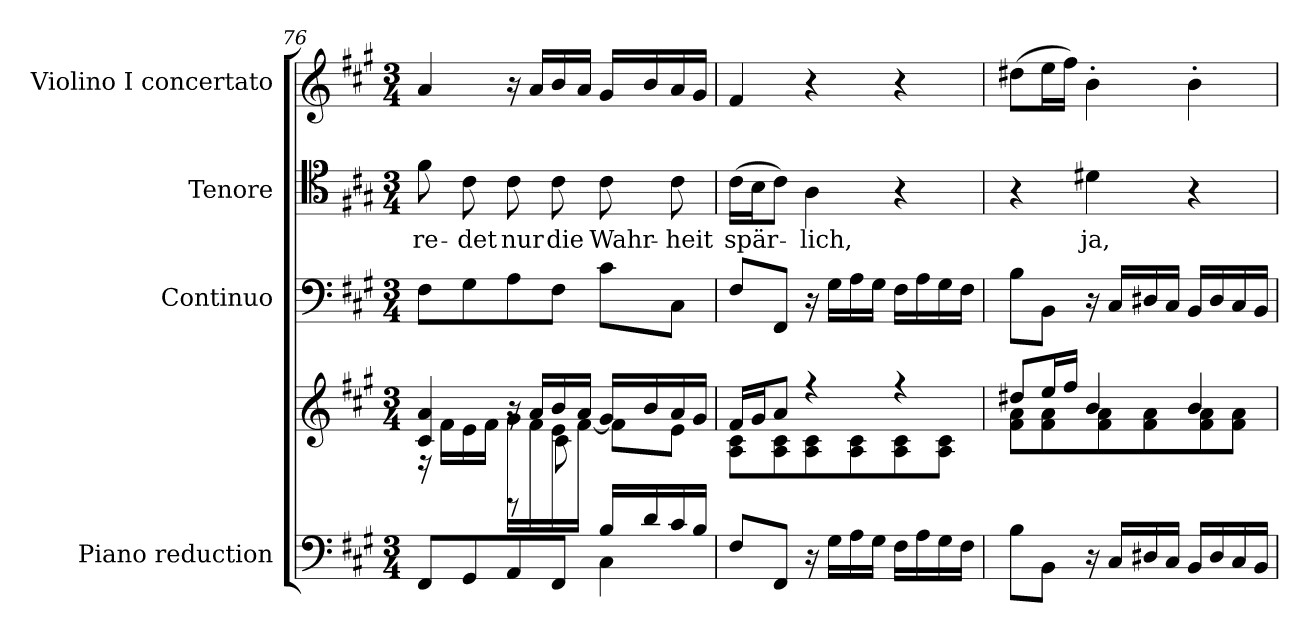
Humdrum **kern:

**kern	**kern	**kern	**kern	**text	**kern
*part4	*part4	*part3	*part2	*part2	*part1
*staff5	*staff4	*staff3	*staff2	*staff2	*staff1
*I"Piano reduction	*	*I"Continuo	*I"Tenore	*	*I"Violino I concertato
*I'Pno	*	*	*	*	*I'Vln
!!LO:LB:g=z
*clefF4	*clefG2	*clefF4	*clefC4	*	*clefG2
*k[f#c#g#]	*k[f#c#g#]	*k[f#c#g#]	*k[f#c#g#]	*	*k[f#c#g#]
*M3/4	*M3/4	*M3/4	*M3/4	*	*M3/4
=76	=76	=76	=76	=76	=76
*^	*^	*	*	*	*
*	*	*	*^	*	*	*	*
!	!	!	!	!	!	!	!LO:LY:b	!
8FF#/L	2ryy	4c#/ 4a/	16r	4ryy	8F#\L	8f#\	re-	4a/
.	.	.	16f#\LL	.	.	.	.	.
!	!	!	!	!	!	!	!LO:LY:b	!
8GG#/	.	.	16e\	.	8G#\	8c#\	-det	.
.	.	.	16f#\JJ	.	.	.	.	.
!	!	!	!	!	!	!	!LO:LY:b	!
8AA/	.	16r	16g#\LL	8rEE	8A\	8c#\	nur	16r
.	.	16a/LL	16f#\	.	.	.	.	16a/LL
!	!	!	!	!	!	!	!LO:LY:b	!
8FF#/J	.	16b/	16e\	8c#\	8F#\J	8c#\	die	16b/
.	.	16a/JJ	[16f#\JJ	.	.	.	.	16a/JJ
!	!	!	!	!	!	!	!LO:LY:b	!
16B/LL	4C#\	16g#/LL	8f#\L]	4ryy	8c#\L	8c#\	Wahr-	16g#/LL
16d/	.	16b/	.	.	.	.	.	16b/
!	!	!	!	!	!	!	!LO:LY:b	!
16c#/	.	16a/	8e\J	.	8C#\J	8c#\	-heit	16a/
16B/JJ	.	16g#/JJ	.	.	.	.	.	16g#/JJ
*v	*v	*	*	*	*	*	*	*
*	*	*v	*v	*	*	*	*
=77	=77	=77	=77	=77	=77	=77
!	!	!	!	!	!LO:LY:b	!
8F#/L	16f#/LL	8A\ 8c#\L	8F#/L	(>16c#\LL	spär-	4f#/
.	16g#/J	.	.	16B\J	.	.
8FF#/J	8a/J	8A\ 8c#\	8FF#/J	8c#\J)	.	.
!	!	!	!	!	!LO:LY:b	!
16r	4r	8A\ 8c#\	16r	4A\	-lich,	4r
16G#\LL	.	.	16G#\LL	.	.	.
16A\	.	8A\ 8c#\	16A\	.	.	.
16G#\JJ	.	.	16G#\JJ	.	.	.
16F#\LL	4r	8A\ 8c#\	16F#\LL	4r	.	4r
16A\	.	.	16A\	.	.	.
16G#\	.	8A\ 8c#\J	16G#\	.	.	.
16F#\JJ	.	.	16F#\JJ	.	.	.
=78	=78	=78	=78	=78	=78	=78
8B\L	8dd#X/L	8f#\ 8a\L	8B\L	4r	.	(>8dd#X\L
8BB\J	16ee/L	8f#\ 8a\	8BB\J	.	.	16ee\L
.	16ff#/JJ	.	.	.	.	16ff#\JJ)
!	!	!	!	!	!LO:LY:b	!
16r	4b/	8f#\ 8a\	16r	4d#X\	ja,	4b'\
16C#/LL	.	.	16C#/LL	.	.	.
16D#X/	.	8f#\ 8a\	16D#X/	.	.	.
16C#/JJ	.	.	16C#/JJ	.	.	.
16BB/LL	4b/	8f#\ 8a\	16BB/LL	4r	.	4b'\
16D#/	.	.	16D#/	.	.	.
16C#/	.	8f#\ 8a\J	16C#/	.	.	.
16BB/JJ	.	.	16BB/JJ	.	.	.
*	*v	*v	*	*	*	*
=	=	=	=	=	=
*-	*-	*-	*-	*-	*-
